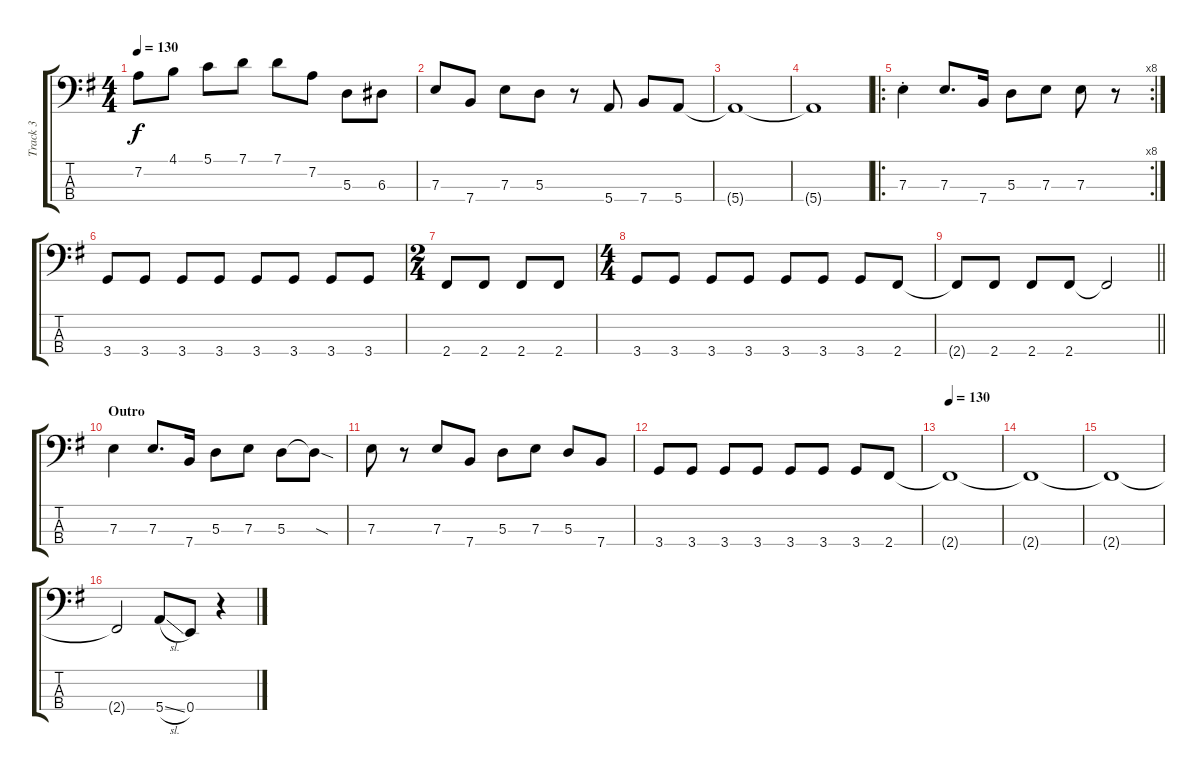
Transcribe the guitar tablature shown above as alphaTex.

\track ("Track 3" "Track 3") {instrument electricbassfinger}
\staff {score tabs}
\tuning (G2 D2 A1 E1) {hide}
\ts (4 4)
\tempo 130
\clef f4
\ks g
7.2{t}.8{dy f} 4.1.8 5.1.8 7.1.8 7.1.8 7.2.8 5.3.8 6.3.8 |
7.3.8 7.4.8 7.3.8 5.3.8 r.8 5.4.8 7.4.8 5.4.8 |
5.4{t}.1 |
5.4{t}.1 |
\ro
\rc 8
7.3{st}.4 7.3.8{d} 7.4.16 5.3.8 7.3.8 7.3.8 r.8 |
3.4.8 3.4.8 3.4.8 3.4.8 3.4.8 3.4.8 3.4.8 3.4.8 |
\ts (2 4)
2.4.8 2.4.8 2.4.8 2.4.8 |
\ts (4 4)
3.4.8 3.4.8 3.4.8 3.4.8 3.4.8 3.4.8 3.4.8 2.4.8 |
\barLineRight lightlight
2.4{t}.8 2.4.8 2.4.8 2.4.8 2.4{t}.2 |
\section ("" "Outro")
7.3.4 7.3.8{d} 7.4.16 5.3.8 7.3.8 5.3.8 5.3{sod t}.8 |
7.3.8 r.8 7.3.8 7.4.8 5.3.8 7.3.8 5.3.8 7.4.8 |
3.4.8 3.4.8 3.4.8 3.4.8 3.4.8 3.4.8 3.4.8 2.4.8 |
\tempo 130
2.4{t}.1 |
2.4{t}.1 |
2.4{t}.1 |
2.4{t}.2 5.4{sl}.8 0.4.8 r.4
